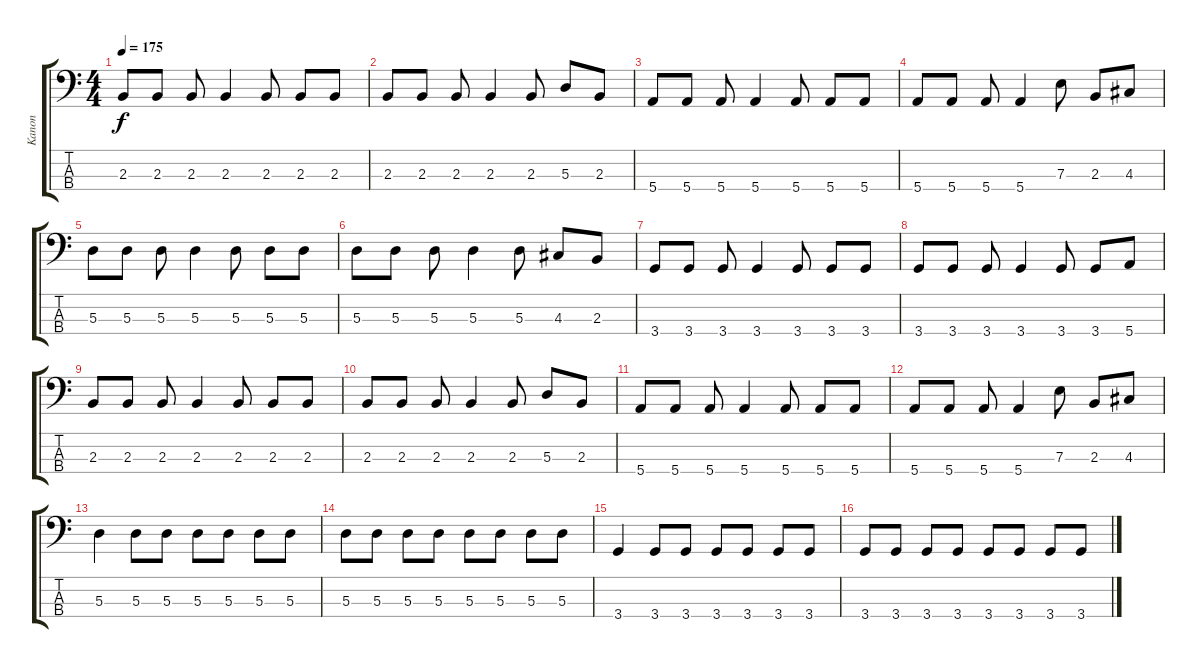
\track ("Kanon" "Kanon") {instrument electricbassfinger}
\staff {score tabs}
\tuning (G2 D2 A1 E1) {hide}
\ts (4 4)
\tempo 175
\clef f4
\ks c
2.3.8{dy f} 2.3.8 2.3.8 2.3.4 2.3.8 2.3.8 2.3.8 |
2.3.8 2.3.8 2.3.8 2.3.4 2.3.8 5.3.8 2.3.8 |
5.4.8 5.4.8 5.4.8 5.4.4 5.4.8 5.4.8 5.4.8 |
5.4.8 5.4.8 5.4.8 5.4.4 7.3.8 2.3.8 4.3.8 |
5.3.8 5.3.8 5.3.8 5.3.4 5.3.8 5.3.8 5.3.8 |
5.3.8 5.3.8 5.3.8 5.3.4 5.3.8 4.3.8 2.3.8 |
3.4.8 3.4.8 3.4.8 3.4.4 3.4.8 3.4.8 3.4.8 |
3.4.8 3.4.8 3.4.8 3.4.4 3.4.8 3.4.8 5.4.8 |
2.3.8 2.3.8 2.3.8 2.3.4 2.3.8 2.3.8 2.3.8 |
2.3.8 2.3.8 2.3.8 2.3.4 2.3.8 5.3.8 2.3.8 |
5.4.8 5.4.8 5.4.8 5.4.4 5.4.8 5.4.8 5.4.8 |
5.4.8 5.4.8 5.4.8 5.4.4 7.3.8 2.3.8 4.3.8 |
5.3.4 5.3.8 5.3.8 5.3.8 5.3.8 5.3.8 5.3.8 |
5.3.8 5.3.8 5.3.8 5.3.8 5.3.8 5.3.8 5.3.8 5.3.8 |
3.4.4 3.4.8 3.4.8 3.4.8 3.4.8 3.4.8 3.4.8 |
3.4.8 3.4.8 3.4.8 3.4.8 3.4.8 3.4.8 3.4.8 3.4.8
